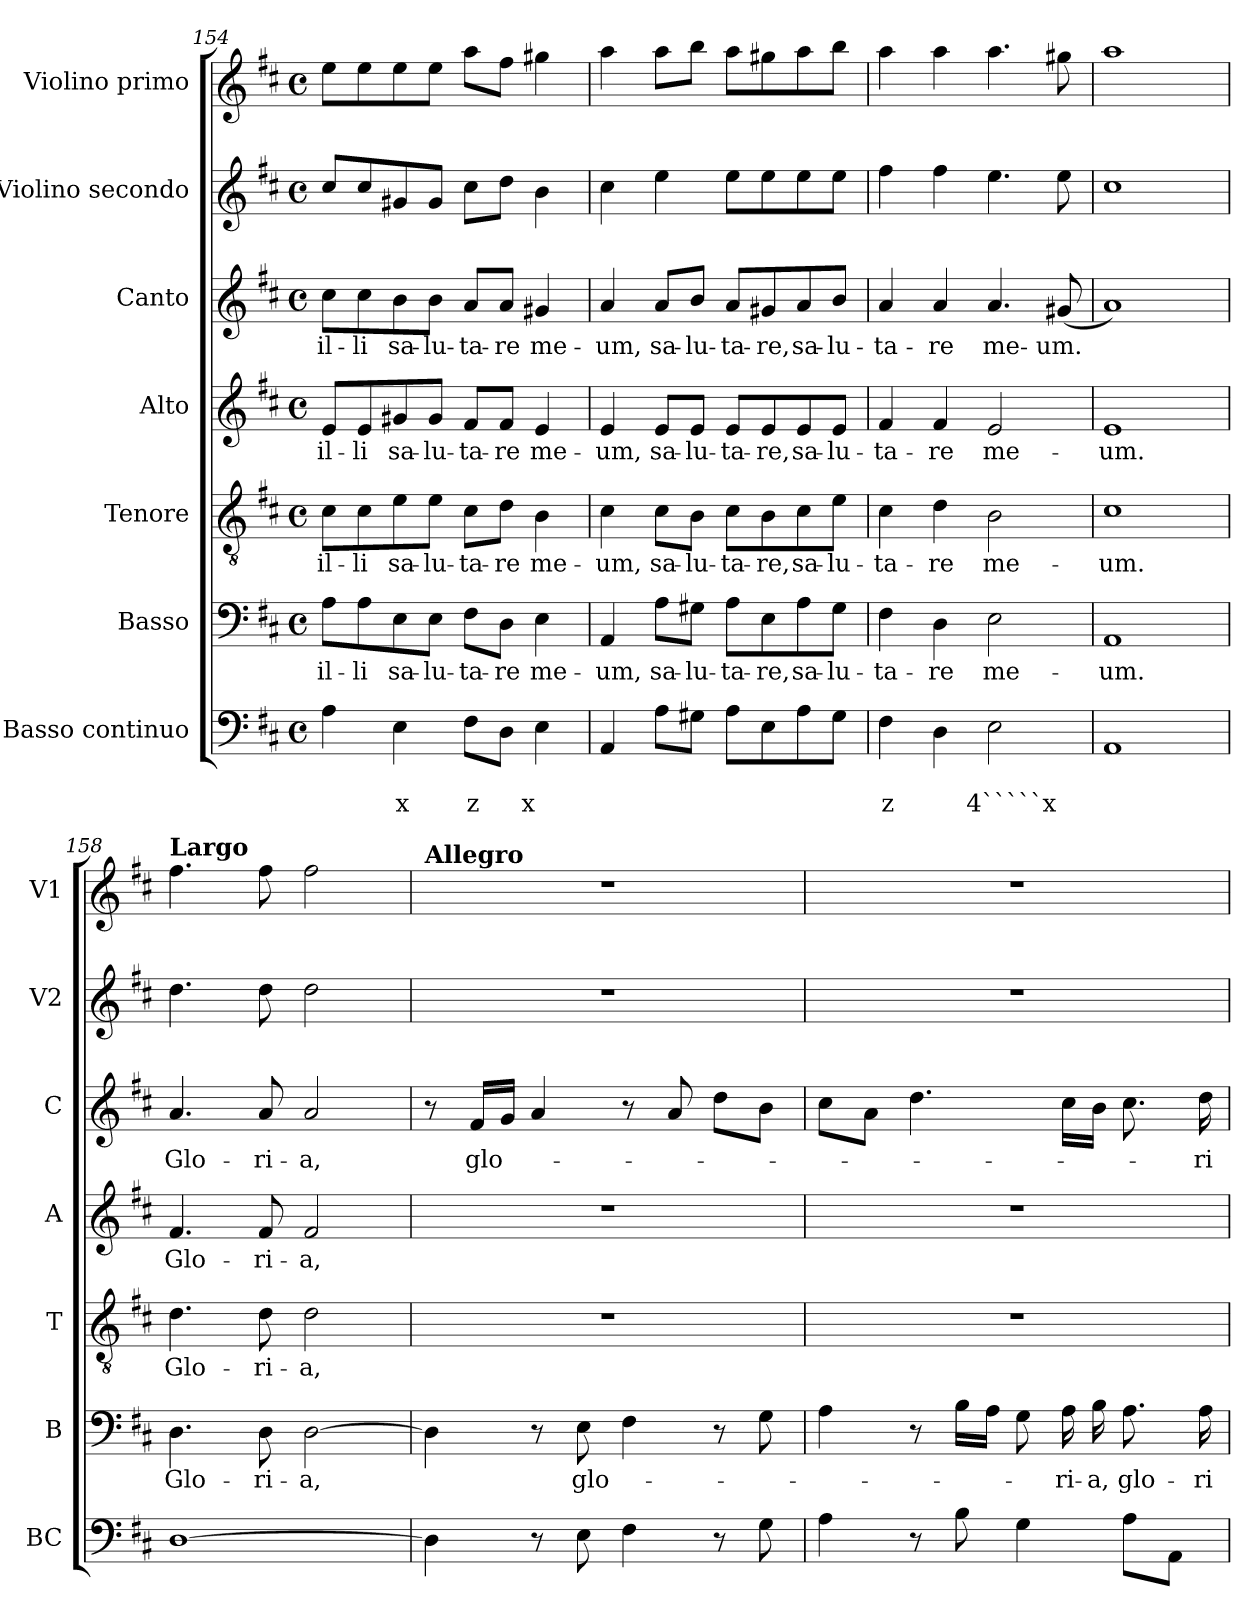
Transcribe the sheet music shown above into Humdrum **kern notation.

**kern	**text	**text	**kern	**text	**kern	**text	**kern	**text	**kern	**text	**kern	**kern
*part7	*part7	*part7	*part6	*part6	*part5	*part5	*part4	*part4	*part3	*part3	*part2	*part1
*staff7	*staff7	*staff7	*staff6	*staff6	*staff5	*staff5	*staff4	*staff4	*staff3	*staff3	*staff2	*staff1
*I"Basso continuo	*	*	*I"Basso	*	*I"Tenore	*	*I"Alto	*	*I"Canto	*	*I"Violino secondo	*I"Violino primo
*I'BC	*	*	*I'B	*	*I'T	*	*I'A	*	*I'C	*	*I'V2	*I'V1
!!LO:LB:g=z
*clefF4	*	*	*clefF4	*	*clefGv2	*	*clefG2	*	*clefG2	*	*clefG2	*clefG2
*k[f#c#]	*	*	*k[f#c#]	*	*k[f#c#]	*	*k[f#c#]	*	*k[f#c#]	*	*k[f#c#]	*k[f#c#]
*D:	*	*	*D:	*	*D:	*	*D:	*	*D:	*	*D:	*D:
*M4/4	*	*	*M4/4	*	*M4/4	*	*M4/4	*	*M4/4	*	*M4/4	*M4/4
*met(c)	*	*	*met(c)	*	*met(c)	*	*met(c)	*	*met(c)	*	*met(c)	*met(c)
=154	=154	=154	=154	=154	=154	=154	=154	=154	=154	=154	=154	=154
!	!	!	!	!LO:LY:b	!	!LO:LY:b	!	!LO:LY:b	!	!LO:LY:b	!	!
4A\	.	.	8A\L	il-	8c#\L	il-	8e/L	il-	8cc#\L	il-	8cc#/L	8ee\L
!	!	!	!	!LO:LY:b	!	!LO:LY:b	!	!LO:LY:b	!	!LO:LY:b	!	!
.	.	.	8A\	-li	8c#\	-li	8e/	-li	8cc#\	-li	8cc#/	8ee\
!	!	!LO:LY:b	!	!LO:LY:b	!	!LO:LY:b	!	!LO:LY:b	!	!LO:LY:b	!	!
4E\	.	x	8E\	sa-	8e\	sa-	8g#X/	sa-	8b\	sa-	8g#X/	8ee\
!	!	!	!	!LO:LY:b	!	!LO:LY:b	!	!LO:LY:b	!	!LO:LY:b	!	!
.	.	.	8E\J	-lu-	8e\J	-lu-	8g#/J	-lu-	8b\J	-lu-	8g#/J	8ee\J
!	!	!LO:LY:b	!	!LO:LY:b	!	!LO:LY:b	!	!LO:LY:b	!	!LO:LY:b	!	!
8F#\L	.	z	8F#\L	-ta-	8c#\L	-ta-	8f#/L	-ta-	8a/L	-ta-	8cc#\L	8aa\L
!	!	!	!	!LO:LY:b	!	!LO:LY:b	!	!LO:LY:b	!	!LO:LY:b	!	!
8D\J	.	.	8D\J	-re	8d\J	-re	8f#/J	-re	8a/J	-re	8dd\J	8ff#\J
!	!	!LO:LY:b	!	!LO:LY:b	!	!LO:LY:b	!	!LO:LY:b	!	!LO:LY:b	!	!
4E\	.	x	4E\	me-	4B\	me-	4e/	me-	4g#X/	me-	4b\	4gg#X\
=155	=155	=155	=155	=155	=155	=155	=155	=155	=155	=155	=155	=155
!	!	!	!	!LO:LY:b	!	!LO:LY:b	!	!LO:LY:b	!	!LO:LY:b	!	!
4AA/	.	.	4AA/	-um,	4c#\	-um,	4e/	-um,	4a/	-um,	4cc#\	4aa\
!	!	!	!	!LO:LY:b	!	!LO:LY:b	!	!LO:LY:b	!	!LO:LY:b	!	!
8A\L	.	.	8A\L	sa-	8c#\L	sa-	8e/L	sa-	8a/L	sa-	4ee\	8aa\L
!	!	!	!	!LO:LY:b	!	!LO:LY:b	!	!LO:LY:b	!	!LO:LY:b	!	!
8G#X\J	.	.	8G#X\J	-lu-	8B\J	-lu-	8e/J	-lu-	8b/J	-lu-	.	8bb\J
!	!	!	!	!LO:LY:b	!	!LO:LY:b	!	!LO:LY:b	!	!LO:LY:b	!	!
8A\L	.	.	8A\L	-ta-	8c#\L	-ta-	8e/L	-ta-	8a/L	-ta-	8ee\L	8aa\L
!	!	!	!	!LO:LY:b	!	!LO:LY:b	!	!LO:LY:b	!	!LO:LY:b	!	!
8E\	.	.	8E\	-re,	8B\	-re,	8e/	-re,	8g#X/	-re,	8ee\	8gg#X\
!	!	!	!	!LO:LY:b	!	!LO:LY:b	!	!LO:LY:b	!	!LO:LY:b	!	!
8A\	.	.	8A\	sa-	8c#\	sa-	8e/	sa-	8a/	sa-	8ee\	8aa\
!	!	!	!	!LO:LY:b	!	!LO:LY:b	!	!LO:LY:b	!	!LO:LY:b	!	!
8G#\J	.	.	8G#\J	-lu-	8e\J	-lu-	8e/J	-lu-	8b/J	-lu-	8ee\J	8bb\J
=156	=156	=156	=156	=156	=156	=156	=156	=156	=156	=156	=156	=156
!	!	!LO:LY:b	!	!LO:LY:b	!	!LO:LY:b	!	!LO:LY:b	!	!LO:LY:b	!	!
4F#\	.	z	4F#\	-ta-	4c#\	-ta-	4f#/	-ta-	4a/	-ta-	4ff#\	4aa\
!	!	!	!	!LO:LY:b	!	!LO:LY:b	!	!LO:LY:b	!	!LO:LY:b	!	!
4D\	.	.	4D\	-re	4d\	-re	4f#/	-re	4a/	-re	4ff#\	4aa\
!	!	!LO:LY:b	!	!LO:LY:b	!	!LO:LY:b	!	!LO:LY:b	!	!LO:LY:b	!	!
2E\	.	4`````x	2E\	me-	2B\	me-	2e/	me-	4.a/	me-	4.ee\	4.aa\
!	!	!	!	!	!	!	!	!	!	!LO:LY:b	!	!
.	.	.	.	.	.	.	.	.	(<8g#X/	-um.	8ee\	8gg#X\
=157	=157	=157	=157	=157	=157	=157	=157	=157	=157	=157	=157	=157
!	!	!	!	!LO:LY:b	!	!LO:LY:b	!	!LO:LY:b	!	!	!	!
1AA	.	.	1AA	-um.	1c#	-um.	1e	-um.	1a)	.	1cc#	1aa
!!LO:PB:g=z
=158!	=158!	=158!	=158!	=158!	=158!	=158!	=158!	=158!	=158!	=158!	=158!	=158!
!	!	!	!	!	!	!	!	!	!	!	!	!LO:TX:a:B:t=Largo
!	!	!	!	!LO:LY:b	!	!LO:LY:b	!	!LO:LY:b	!	!LO:LY:b	!	!
[1D	.	.	4.D\	Glo-	4.d\	Glo-	4.f#/	Glo-	4.a/	Glo-	4.dd\	4.ff#\
!	!	!	!	!LO:LY:b	!	!LO:LY:b	!	!LO:LY:b	!	!LO:LY:b	!	!
.	.	.	8D\	-ri-	8d\	-ri-	8f#/	-ri-	8a/	-ri-	8dd\	8ff#\
!	!	!	!	!LO:LY:b	!	!LO:LY:b	!	!LO:LY:b	!	!LO:LY:b	!	!
.	.	.	[2D\	-a,	2d\	-a,	2f#/	-a,	2a/	-a,	2dd\	2ff#\
=159	=159	=159	=159	=159	=159	=159	=159	=159	=159	=159	=159	=159
!	!	!	!	!	!	!	!	!	!	!	!	!LO:TX:a:B:t=Allegro
4D\]	.	.	4D\]	.	1r	.	1r	.	8r	.	1r	1r
!	!	!	!	!	!	!	!	!	!	!LO:LY:b	!	!
.	.	.	.	.	.	.	.	.	16f#/LL	glo-	.	.
.	.	.	.	.	.	.	.	.	16g/JJ	.	.	.
8r	.	.	8r	.	.	.	.	.	4a/	.	.	.
!	!	!	!	!LO:LY:b	!	!	!	!	!	!	!	!
8E\	.	.	8E\	glo-	.	.	.	.	.	.	.	.
4F#\	.	.	4F#\	.	.	.	.	.	8r	.	.	.
.	.	.	.	.	.	.	.	.	8a/	.	.	.
8r	.	.	8r	.	.	.	.	.	8dd\L	.	.	.
8G\	.	.	8G\	.	.	.	.	.	8b\J	.	.	.
=160	=160	=160	=160	=160	=160	=160	=160	=160	=160	=160	=160	=160
4A\	.	.	4A\	.	1r	.	1r	.	8cc#\L	.	1r	1r
.	.	.	.	.	.	.	.	.	8a\J	.	.	.
8r	.	.	8r	.	.	.	.	.	4.dd\	.	.	.
8B\	.	.	16B\LL	.	.	.	.	.	.	.	.	.
.	.	.	16A\JJ	.	.	.	.	.	.	.	.	.
4G\	.	.	8G\	.	.	.	.	.	.	.	.	.
!	!	!	!	!LO:LY:b	!	!	!	!	!	!	!	!
.	.	.	16A\	-ri-	.	.	.	.	16cc#\LL	.	.	.
!	!	!	!	!LO:LY:b	!	!	!	!	!	!	!	!
.	.	.	16B\	-a,	.	.	.	.	16b\JJ	.	.	.
!	!	!	!	!LO:LY:b	!	!	!	!	!	!	!	!
8A\L	.	.	8.A\	glo-	.	.	.	.	8.cc#\	.	.	.
8AA\J	.	.	.	.	.	.	.	.	.	.	.	.
!	!	!	!	!LO:LY:b	!	!	!	!	!	!LO:LY:b	!	!
.	.	.	16A\	-ri-	.	.	.	.	16dd\	-ri-	.	.
=	=	=	=	=	=	=	=	=	=	=	=	=
*-	*-	*-	*-	*-	*-	*-	*-	*-	*-	*-	*-	*-
